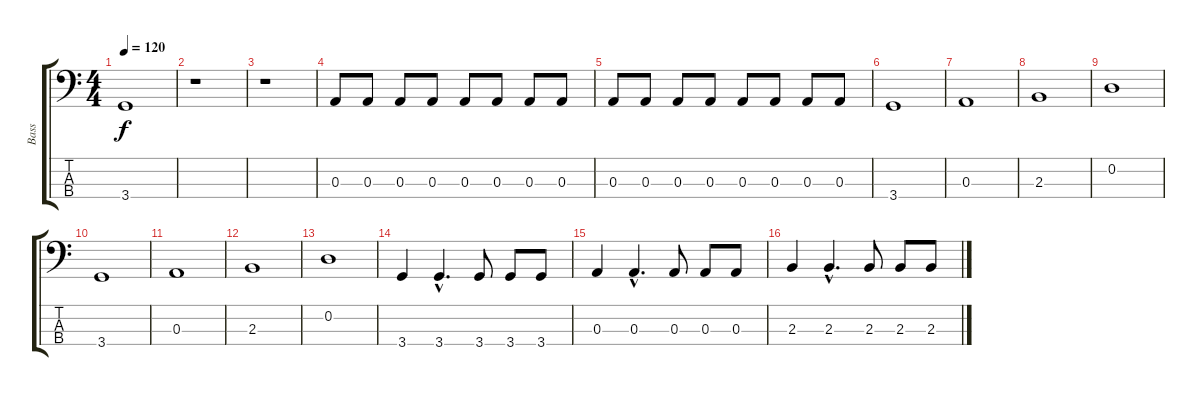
\track ("Bass" "Bass") {instrument acousticguitarnylon}
\staff {score tabs}
\tuning (G2 D2 A1 E1) {hide}
\ts (4 4)
\tempo 120
\clef f4
\ks c
3.4.1{dy f} |
r.1 |
r.1 |
0.3.8 0.3.8 0.3.8 0.3.8 0.3.8 0.3.8 0.3.8 0.3.8 |
0.3.8 0.3.8 0.3.8 0.3.8 0.3.8 0.3.8 0.3.8 0.3.8 |
3.4.1 |
0.3.1 |
2.3.1 |
0.2.1 |
3.4.1 |
0.3.1 |
2.3.1 |
0.2.1 |
3.4.4 3.4{hac}.4{d} 3.4.8 3.4.8 3.4.8 |
0.3.4 0.3{hac}.4{d} 0.3.8 0.3.8 0.3.8 |
2.3.4 2.3{hac}.4{d} 2.3.8 2.3.8 2.3.8
